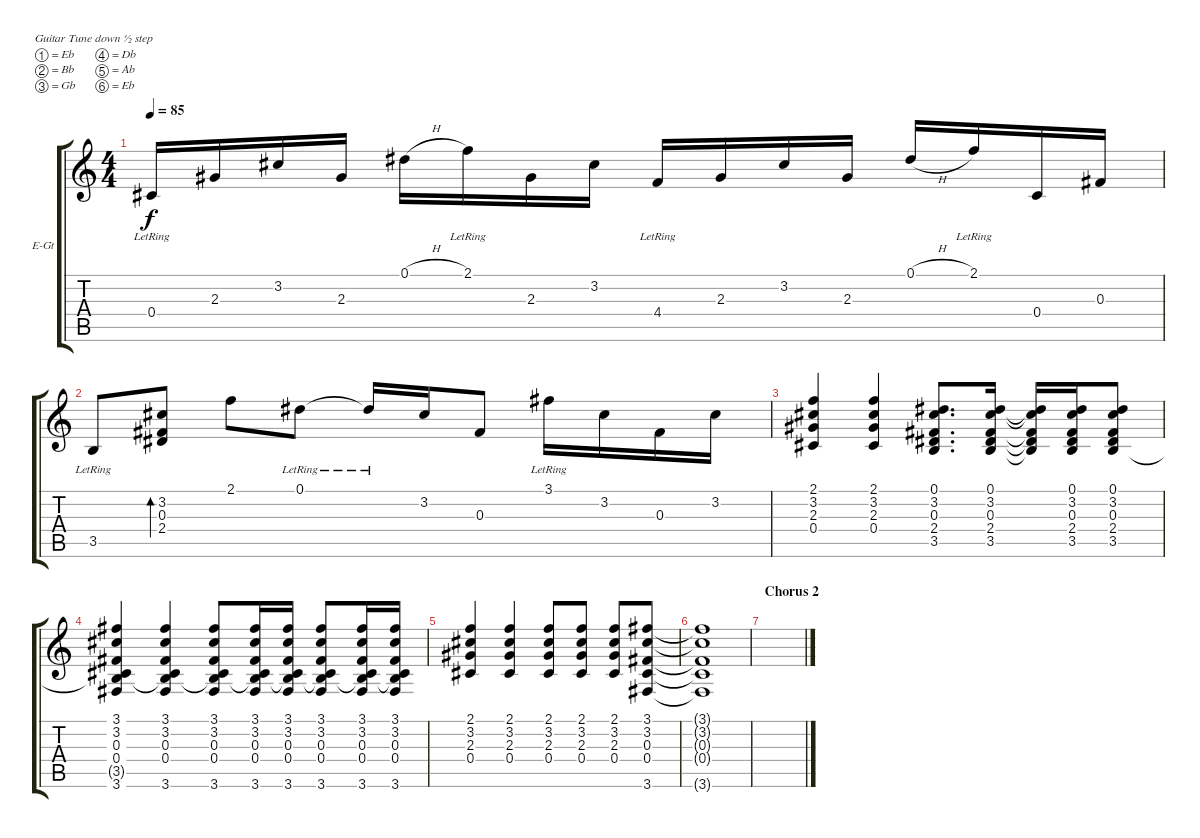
\defaultSystemsLayout 4
\bracketExtendMode groupsimilarinstruments
\firstSystemTrackNameOrientation horizontal
\otherSystemsTrackNameOrientation horizontal
\track ("Slash Clean" "E-Gt") {instrument electricguitarclean}
\staff {score tabs}
\tuning (Eb4 Bb3 Gb3 Db3 Ab2 Eb2)
\ts (4 4)
\tempo 85
\clef g2
\ks c
0.4{lr}.16{dy f} 2.3.16 3.2.16 2.3.16 0.1{h}.16 2.1{lr}.16 2.3.16 3.2.16 4.4{lr}.16 2.3.16 3.2.16 2.3.16 0.1{h}.16 2.1{lr}.16 0.4.16 0.3.16 |
3.5{lr}.8 (3.2 0.3 2.4).8{bd 120} 2.1.8 0.1{lr}.8 0.1{lr t}.16 3.2.16 0.3.8 3.1{lr}.16 3.2.16 0.3.16 3.2.16 |
(2.1 3.2 2.3 0.4).4 (2.1 3.2 2.3 0.4).4 (0.1 3.2 0.3 2.4 3.5).8{d} (0.1 3.2 0.3 2.4 3.5).16 (0.1{t} 3.2{t} 0.3{t} 2.4{t} 3.5{t}).16 (0.1 3.2 0.3 2.4 3.5).16 (0.1 3.2 0.3 2.4 3.5).8 |
(3.1 3.2 0.3 0.4 3.6 3.5{t}).4 (3.1 3.2 0.3 0.4 3.6 3.5{t}).4 (3.1 3.2 0.3 0.4 3.6 3.5{t}).8 (3.1 3.2 0.3 0.4 3.6 3.5{t}).16 (3.1 3.2 0.3 0.4 3.6 3.5{t}).16 (3.1 3.2 0.3 0.4 3.6 3.5{t}).8 (3.1 3.2 0.3 0.4 3.6 3.5{t}).16 (3.1 3.2 0.3 0.4 3.6 3.5{t}).16 |
(2.1 3.2 2.3 0.4).4 (2.1 3.2 2.3 0.4).4 (2.1 3.2 2.3 0.4).8 (2.1 3.2 2.3 0.4).8 (2.1 3.2 2.3 0.4).8 (3.1 3.2 0.3 0.4 3.6).8 |
(3.1{t} 3.2{t} 0.3{t} 0.4{t} 3.6{t}).1 |
\section ("" "Chorus 2")
